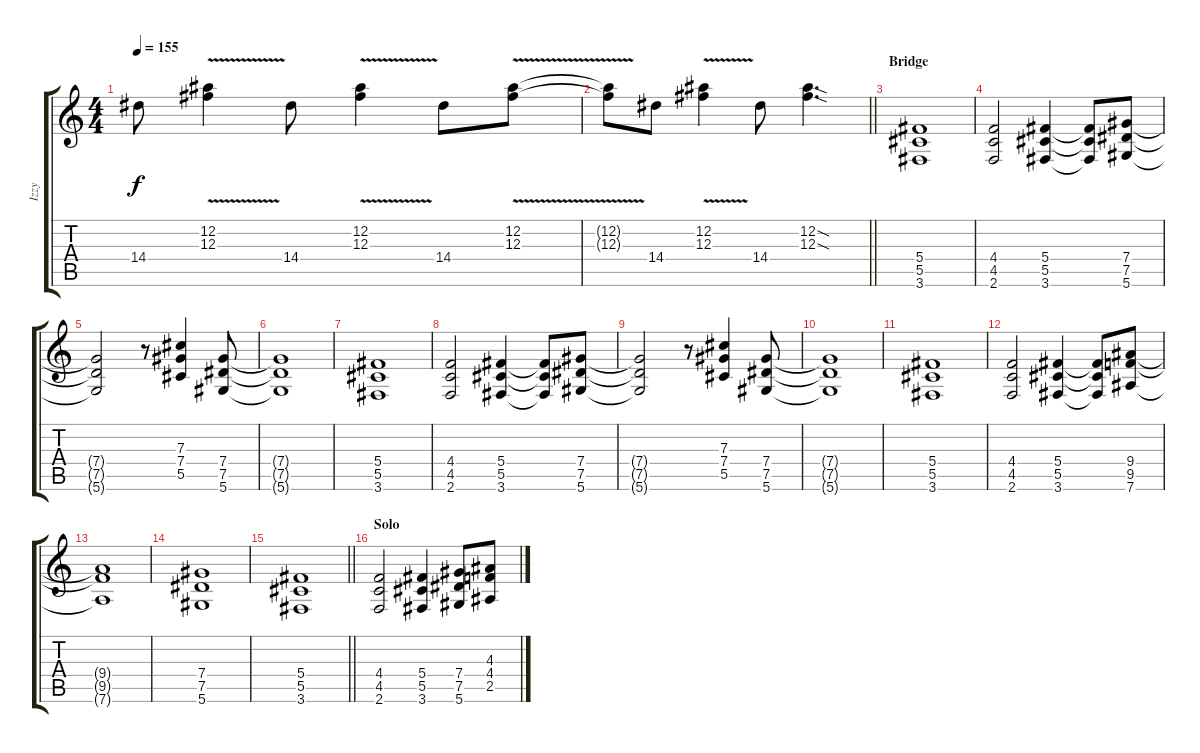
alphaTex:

\track ("Izzy" "Izzy") {instrument overdrivenguitar}
\staff {score tabs}
\tuning (Eb4 Bb3 Gb3 Db3 Ab2 Eb2) {hide}
\ts (4 4)
\tempo 155
\clef g2
\ks c
14.4.8{dy f} (12.2{v} 12.3{v}).4 14.4.8 (12.2{v} 12.3{v}).4 14.4.8 (12.2{v} 12.3{v}).8 |
\barLineRight lightlight
(12.2{t} 12.3{t}).8 14.4.8 (12.2{v} 12.3{v}).4 14.4.8 (12.2{sod} 12.3{sod}).4{d} |
\section ("" "Bridge")
(5.4 5.5 3.6).1 |
(4.4 4.5 2.6).2 (5.4 5.5 3.6).4 (5.4{t} 5.5{t} 3.6{t}).8 (7.4 7.5 5.6).8 |
(7.4{t} 7.5{t} 5.6{t}).2 r.8 (7.3 7.4 5.5).4 (7.4 7.5 5.6).8 |
(7.4{t} 7.5{t} 5.6{t}).1 |
(5.4 5.5 3.6).1 |
(4.4 4.5 2.6).2 (5.4 5.5 3.6).4 (5.4{t} 5.5{t} 3.6{t}).8 (7.4 7.5 5.6).8 |
(7.4{t} 7.5{t} 5.6{t}).2 r.8 (7.3 7.4 5.5).4 (7.4 7.5 5.6).8 |
(7.4{t} 7.5{t} 5.6{t}).1 |
(5.4 5.5 3.6).1 |
(4.4 4.5 2.6).2 (5.4 5.5 3.6).4 (5.4{t} 5.5{t} 3.6{t}).8 (9.4 9.5 7.6).8 |
(9.4{t} 9.5{t} 7.6{t}).1 |
(7.4 7.5 5.6).1 |
\barLineRight lightlight
(5.4 5.5 3.6).1 |
\section ("" "Solo")
(4.4 4.5 2.6).2{volume 11 balance 8} (5.4 5.5 3.6).4 (7.4 7.5 5.6).8 (4.3 4.4 2.5).8
